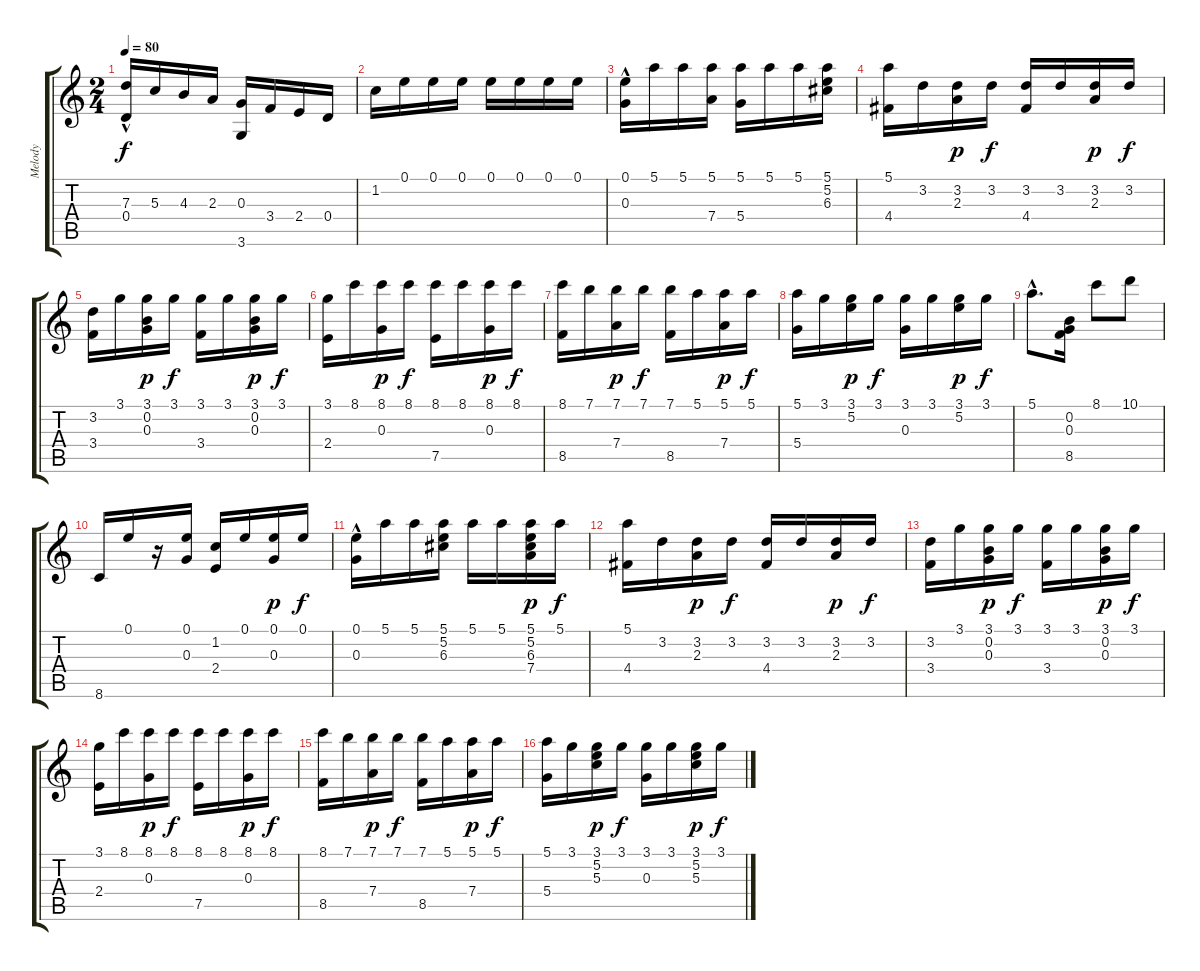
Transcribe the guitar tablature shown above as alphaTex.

\track ("Melody" "Melody") {instrument acousticguitarnylon}
\staff {score tabs}
\tuning (E4 B3 G3 D3 A2 E2) {hide}
\ts (2 4)
\tempo 80
\clef g2
\ks c
(7.3 0.4{hac}).16{dy f} 5.3.16 4.3.16 2.3.16 (0.3 3.6).16 3.4.16 2.4.16 0.4.16 |
1.2.16 0.1.16 0.1.16 0.1.16 0.1.16 0.1.16 0.1.16 0.1.16 |
(0.1 0.3{hac}).16 5.1.16 5.1.16 (5.1 7.4).16 (5.1 5.4).16 5.1.16 5.1.16 (5.1 5.2 6.3).16 |
(5.1 4.4).16 3.2.16 (3.2 2.3).16{dy p} 3.2.16{dy f} (3.2 4.4).16 3.2.16 (3.2 2.3).16{dy p} 3.2.16{dy f} |
(3.2 3.4).16 3.1.16 (3.1 0.2 0.3).16{dy p} 3.1.16{dy f} (3.1 3.4).16 3.1.16 (3.1 0.2 0.3).16{dy p} 3.1.16{dy f} |
(3.1 2.4).16 8.1.16 (8.1 0.3).16{dy p} 8.1.16{dy f} (8.1 7.5).16 8.1.16 (8.1 0.3).16{dy p} 8.1.16{dy f} |
(8.1 8.5).16 7.1.16 (7.1 7.4).16{dy p} 7.1.16{dy f} (7.1 8.5).16 5.1.16 (5.1 7.4).16{dy p} 5.1.16{dy f} |
(5.1 5.4).16 3.1.16 (3.1 5.2).16{dy p} 3.1.16{dy f} (3.1 0.3).16 3.1.16 (3.1 5.2).16{dy p} 3.1.16{dy f} |
5.1{hac}.8{d} (0.2 0.3 8.5).16 8.1.8 10.1.8 |
8.6.16 0.1.16 r.16 (0.1 0.3).16 (1.2 2.4).16 0.1.16 (0.1 0.3).16{dy p} 0.1.16{dy f} |
(0.1 0.3{hac}).16 5.1.16 5.1.16 (5.1 5.2 6.3).16 5.1.16 5.1.16 (5.1 5.2 6.3 7.4).16{dy p} 5.1.16{dy f} |
(5.1 4.4).16 3.2.16 (3.2 2.3).16{dy p} 3.2.16{dy f} (3.2 4.4).16 3.2.16 (3.2 2.3).16{dy p} 3.2.16{dy f} |
(3.2 3.4).16 3.1.16 (3.1 0.2 0.3).16{dy p} 3.1.16{dy f} (3.1 3.4).16 3.1.16 (3.1 0.2 0.3).16{dy p} 3.1.16{dy f} |
(3.1 2.4).16 8.1.16 (8.1 0.3).16{dy p} 8.1.16{dy f} (8.1 7.5).16 8.1.16 (8.1 0.3).16{dy p} 8.1.16{dy f} |
(8.1 8.5).16 7.1.16 (7.1 7.4).16{dy p} 7.1.16{dy f} (7.1 8.5).16 5.1.16 (5.1 7.4).16{dy p} 5.1.16{dy f} |
(5.1 5.4).16 3.1.16 (3.1 5.2 5.3).16{dy p} 3.1.16{dy f} (3.1 0.3).16 3.1.16 (3.1 5.2 5.3).16{dy p} 3.1.16{dy f}
